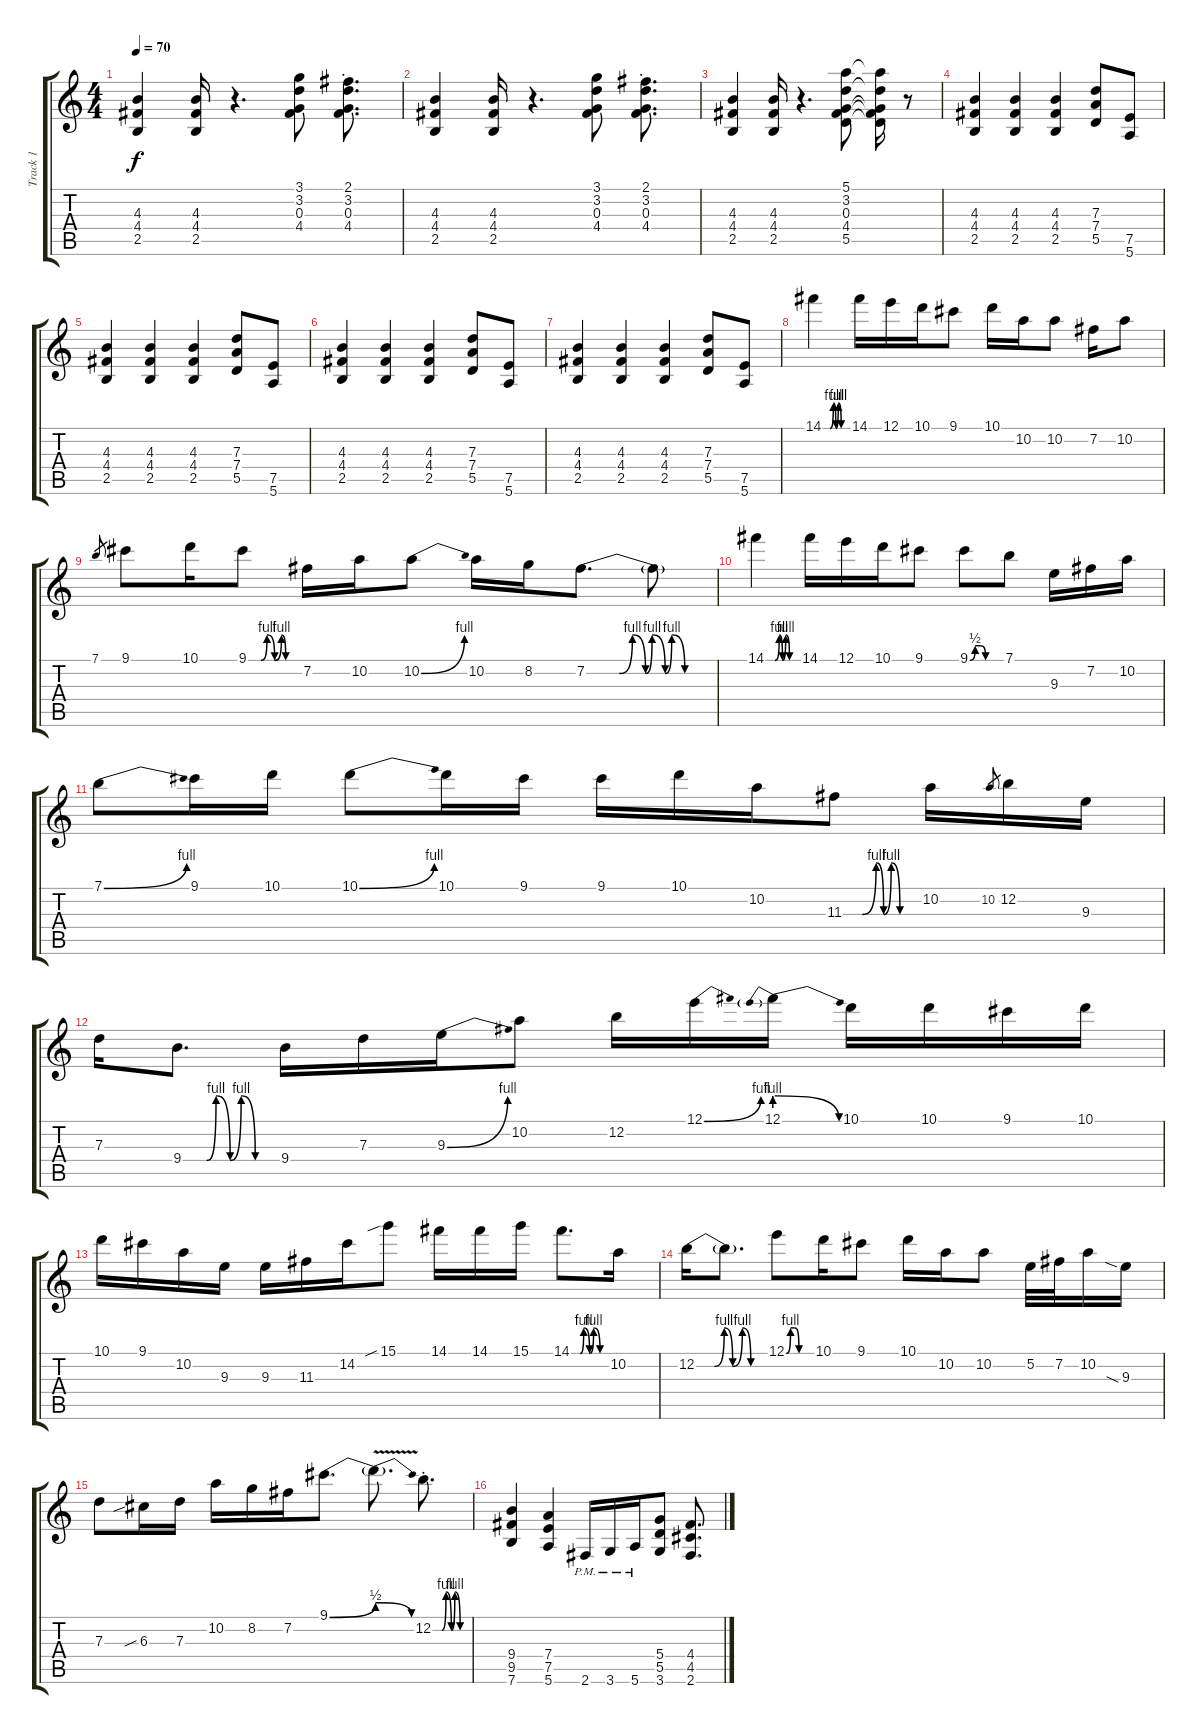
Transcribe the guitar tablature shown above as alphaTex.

\track ("Track 1" "Track 1") {instrument distortionguitar}
\staff {score tabs}
\tuning (E4 B3 G3 D3 A2 E2) {hide}
\ts (4 4)
\tempo 70
\clef g2
\ks c
(4.3 4.4 2.5).4{dy f} (4.3 4.4 2.5).16 r.4{d} (3.1 3.2 0.3 4.4).8 (2.1{st} 3.2{st} 0.3{st} 4.4{st}).8{d} |
(4.3 4.4 2.5).4 (4.3 4.4 2.5).16 r.4{d} (3.1 3.2 0.3 4.4).8 (2.1{st} 3.2{st} 0.3{st} 4.4{st}).8{d} |
(4.3 4.4 2.5).4 (4.3 4.4 2.5).16 r.4{d} (5.1 3.2 0.3 4.4 5.5).8 (5.1{t} 3.2{t} 0.3{t} 4.4{t} 5.5{t}).16 r.8 |
(4.3 4.4 2.5).4 (4.3 4.4 2.5).4 (4.3 4.4 2.5).4 (7.3 7.4 5.5).8 (7.5 5.6).8 |
(4.3 4.4 2.5).4 (4.3 4.4 2.5).4 (4.3 4.4 2.5).4 (7.3 7.4 5.5).8 (7.5 5.6).8 |
(4.3 4.4 2.5).4 (4.3 4.4 2.5).4 (4.3 4.4 2.5).4 (7.3 7.4 5.5).8 (7.5 5.6).8 |
(4.3 4.4 2.5).4 (4.3 4.4 2.5).4 (4.3 4.4 2.5).4 (7.3 7.4 5.5).8 (7.5 5.6).8 |
14.1{be (custom 0 0 17 0 25 4 31 0 37 4 44 0 60 0)}.4 14.1.16 12.1.16 10.1.16 9.1.8 10.1.16 10.2.16 10.2.8 7.2.16 10.2.8 |
7.1.8{gr} 9.1.8 10.1.16 9.1{be (custom 0 0 15 0 22 4 31 0 39 4 44 0 60 0)}.8 7.2.16 10.2.16 10.2{be (bend 0 0 60 4)}.8 10.2.16 8.2.16 7.2{be (custom 0 0 15 0 21 4 27 0 30 4 36 0 39 4 45 0 60 0)}.8{d} 7.2{t}.8 |
14.1{be (custom 0 0 17 0 25 4 31 0 37 4 44 0 60 0)}.4 14.1.16 12.1.16 10.1.16 9.1.8 9.1{be (custom 0 0 10 2 20 2 30 0 60 0)}.8 7.1.8 9.3.16 7.2.16 10.2.16 |
7.1{be (bend 0 0 60 4)}.8 9.1.16 10.1.16 10.1{be (bend 0 0 60 4)}.8 10.1.16 9.1.16 9.1.16 10.1.16 10.2.16 11.3{be (custom 0 0 15 0 26 4 32 0 38 4 45 0 60 0)}.8 10.2.16 10.2.8{gr} 12.2.16 9.3.16 |
7.3.16 9.4{be (custom 0 0 15 0 21 4 30 0 37 4 46 0 60 0)}.8{d} 9.4.16 7.3.16 9.3{be (bend 0 0 60 4)}.16 10.2.8 12.2.16 12.1{be (bend 0 0 60 4)}.16 12.1{be (prebendrelease 0 4 60 0)}.16 10.1.16 10.1.16 9.1.16 10.1.16 |
10.1.16 9.1.16 10.2.16 9.3.16 9.3.16 11.3.16 14.2.16 15.1{sib}.8 14.1.16 14.1.16 15.1.16 14.1{be (custom 0 0 15 0 21 4 31 0 38 4 49 0 60 0)}.8{d} 10.2.16 |
12.2{be (custom 0 0 15 0 23 4 30 0 38 4 45 0 60 0)}.16 12.2{t}.8{d} 12.1{be (custom 0 0 10 4 20 4 30 0 60 0)}.8 10.1.16 9.1.8 10.1.16 10.2.16 10.2.8 5.2.32 7.2.32 10.2.16 9.3{sia}.16 |
7.3.8 6.3{sib}.16 7.3.16 10.2.16 8.2.16 7.2.16 9.1{be (bend 0 0 60 2)}.8{d} 9.1{be (release 0 2 60 0) v t}.8{d} 12.2{be (custom 0 0 15 0 22 4 31 0 37 4 46 0 60 0) st}.8{d} |
(9.4 9.5 7.6).4 (7.4 7.5 5.6).4 2.6{pm}.16 3.6{pm}.16 5.6{pm}.16 (5.4 5.5 3.6).8 (4.4 4.5 2.6).8{d}
